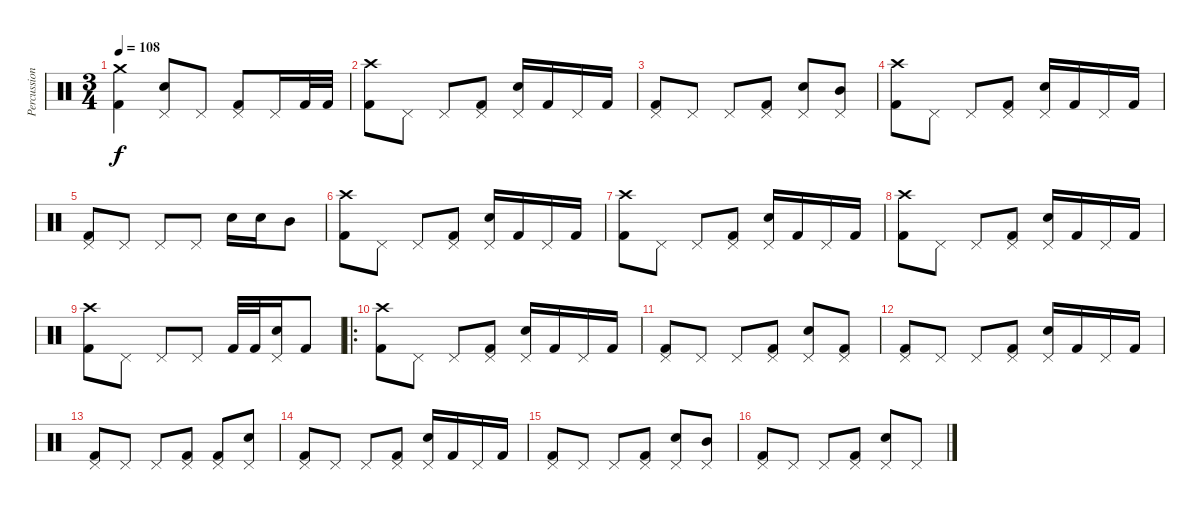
\track ("Percussions" "Percussion") {instrument percussion}
\staff {score}
\articulation defaults
\ts (3 4)
\tempo 108
\clef neutral
\ks c
("Crash medium (hit)" "Kick (hit) 2").4{dy f} ("Pedal Hi-Hat (hit)" "Electric Snare (hit)").8 "Pedal Hi-Hat (hit)".8 ("Pedal Hi-Hat (hit)" "Kick (hit) 2").8 "Pedal Hi-Hat (hit)".16 "Kick (hit) 2".32 "Kick (hit) 2".32 |
("Crash high (hit)" "Kick (hit) 2").8 "Pedal Hi-Hat (hit)".8 "Pedal Hi-Hat (hit)".8 ("Pedal Hi-Hat (hit)" "Kick (hit) 2").8 ("Pedal Hi-Hat (hit)" "Electric Snare (hit)").16 "Kick (hit) 2".16 "Pedal Hi-Hat (hit)".16 "Kick (hit) 2".16 |
("Pedal Hi-Hat (hit)" "Kick (hit) 2").8 "Pedal Hi-Hat (hit)".8 "Pedal Hi-Hat (hit)".8 ("Pedal Hi-Hat (hit)" "Kick (hit) 2").8 ("Pedal Hi-Hat (hit)" "Electric Snare (hit)").8 ("Pedal Hi-Hat (hit)" "Mid Tom (hit)").8 |
("Crash high (hit)" "Kick (hit) 2").8 "Pedal Hi-Hat (hit)".8 "Pedal Hi-Hat (hit)".8 ("Pedal Hi-Hat (hit)" "Kick (hit) 2").8 ("Pedal Hi-Hat (hit)" "Electric Snare (hit)").16 "Kick (hit) 2".16 "Pedal Hi-Hat (hit)".16 "Kick (hit) 2".16 |
("Pedal Hi-Hat (hit)" "Kick (hit) 2").8 "Pedal Hi-Hat (hit)".8 "Pedal Hi-Hat (hit)".8 "Pedal Hi-Hat (hit)".8 "Electric Snare (hit)".16 "Electric Snare (hit)".16 "Mid Tom (hit)".8 |
("Crash high (hit)" "Kick (hit) 2").8 "Pedal Hi-Hat (hit)".8 "Pedal Hi-Hat (hit)".8 ("Pedal Hi-Hat (hit)" "Kick (hit) 2").8 ("Pedal Hi-Hat (hit)" "Electric Snare (hit)").16 "Kick (hit) 2".16 "Pedal Hi-Hat (hit)".16 "Kick (hit) 2".16 |
("Crash high (hit)" "Kick (hit) 2").8 "Pedal Hi-Hat (hit)".8 "Pedal Hi-Hat (hit)".8 ("Pedal Hi-Hat (hit)" "Kick (hit) 2").8 ("Pedal Hi-Hat (hit)" "Electric Snare (hit)").16 "Kick (hit) 2".16 "Pedal Hi-Hat (hit)".16 "Kick (hit) 2".16 |
("Crash high (hit)" "Kick (hit) 2").8 "Pedal Hi-Hat (hit)".8 "Pedal Hi-Hat (hit)".8 ("Pedal Hi-Hat (hit)" "Kick (hit) 2").8 ("Pedal Hi-Hat (hit)" "Electric Snare (hit)").16 "Kick (hit) 2".16 "Pedal Hi-Hat (hit)".16 "Kick (hit) 2".16 |
("Crash high (hit)" "Kick (hit) 2").8 "Pedal Hi-Hat (hit)".8 "Pedal Hi-Hat (hit)".8 "Pedal Hi-Hat (hit)".8 "Kick (hit) 2".32 "Kick (hit) 2".32 ("Pedal Hi-Hat (hit)" "Electric Snare (hit)").16 "Kick (hit) 2".8 |
\ro
("Crash high (hit)" "Kick (hit) 2").8 "Pedal Hi-Hat (hit)".8 "Pedal Hi-Hat (hit)".8 ("Pedal Hi-Hat (hit)" "Kick (hit) 2").8 ("Pedal Hi-Hat (hit)" "Electric Snare (hit)").16 "Kick (hit) 2".16 "Pedal Hi-Hat (hit)".16 "Kick (hit) 2".16 |
("Pedal Hi-Hat (hit)" "Kick (hit) 2").8 "Pedal Hi-Hat (hit)".8 "Pedal Hi-Hat (hit)".8 ("Pedal Hi-Hat (hit)" "Kick (hit) 2").8 ("Pedal Hi-Hat (hit)" "Electric Snare (hit)").8 ("Pedal Hi-Hat (hit)" "Kick (hit) 2").8 |
("Pedal Hi-Hat (hit)" "Kick (hit) 2").8 "Pedal Hi-Hat (hit)".8 "Pedal Hi-Hat (hit)".8 ("Pedal Hi-Hat (hit)" "Kick (hit) 2").8 ("Pedal Hi-Hat (hit)" "Electric Snare (hit)").16 "Kick (hit) 2".16 "Pedal Hi-Hat (hit)".16 "Kick (hit) 2".16 |
("Pedal Hi-Hat (hit)" "Kick (hit) 2").8 "Pedal Hi-Hat (hit)".8 "Pedal Hi-Hat (hit)".8 ("Pedal Hi-Hat (hit)" "Kick (hit) 2").8 ("Pedal Hi-Hat (hit)" "Kick (hit) 2").8 ("Pedal Hi-Hat (hit)" "Electric Snare (hit)").8 |
("Pedal Hi-Hat (hit)" "Kick (hit) 2").8 "Pedal Hi-Hat (hit)".8 "Pedal Hi-Hat (hit)".8 ("Pedal Hi-Hat (hit)" "Kick (hit) 2").8 ("Pedal Hi-Hat (hit)" "Electric Snare (hit)").16 "Kick (hit) 2".16 "Pedal Hi-Hat (hit)".16 "Kick (hit) 2".16 |
("Pedal Hi-Hat (hit)" "Kick (hit) 2").8 "Pedal Hi-Hat (hit)".8 "Pedal Hi-Hat (hit)".8 ("Pedal Hi-Hat (hit)" "Kick (hit) 2").8 ("Pedal Hi-Hat (hit)" "Electric Snare (hit)").8 ("Pedal Hi-Hat (hit)" "Mid Tom (hit)").8 |
("Pedal Hi-Hat (hit)" "Kick (hit) 2").8 "Pedal Hi-Hat (hit)".8 "Pedal Hi-Hat (hit)".8 ("Pedal Hi-Hat (hit)" "Kick (hit) 2").8 ("Pedal Hi-Hat (hit)" "Electric Snare (hit)").8 "Pedal Hi-Hat (hit)".8
